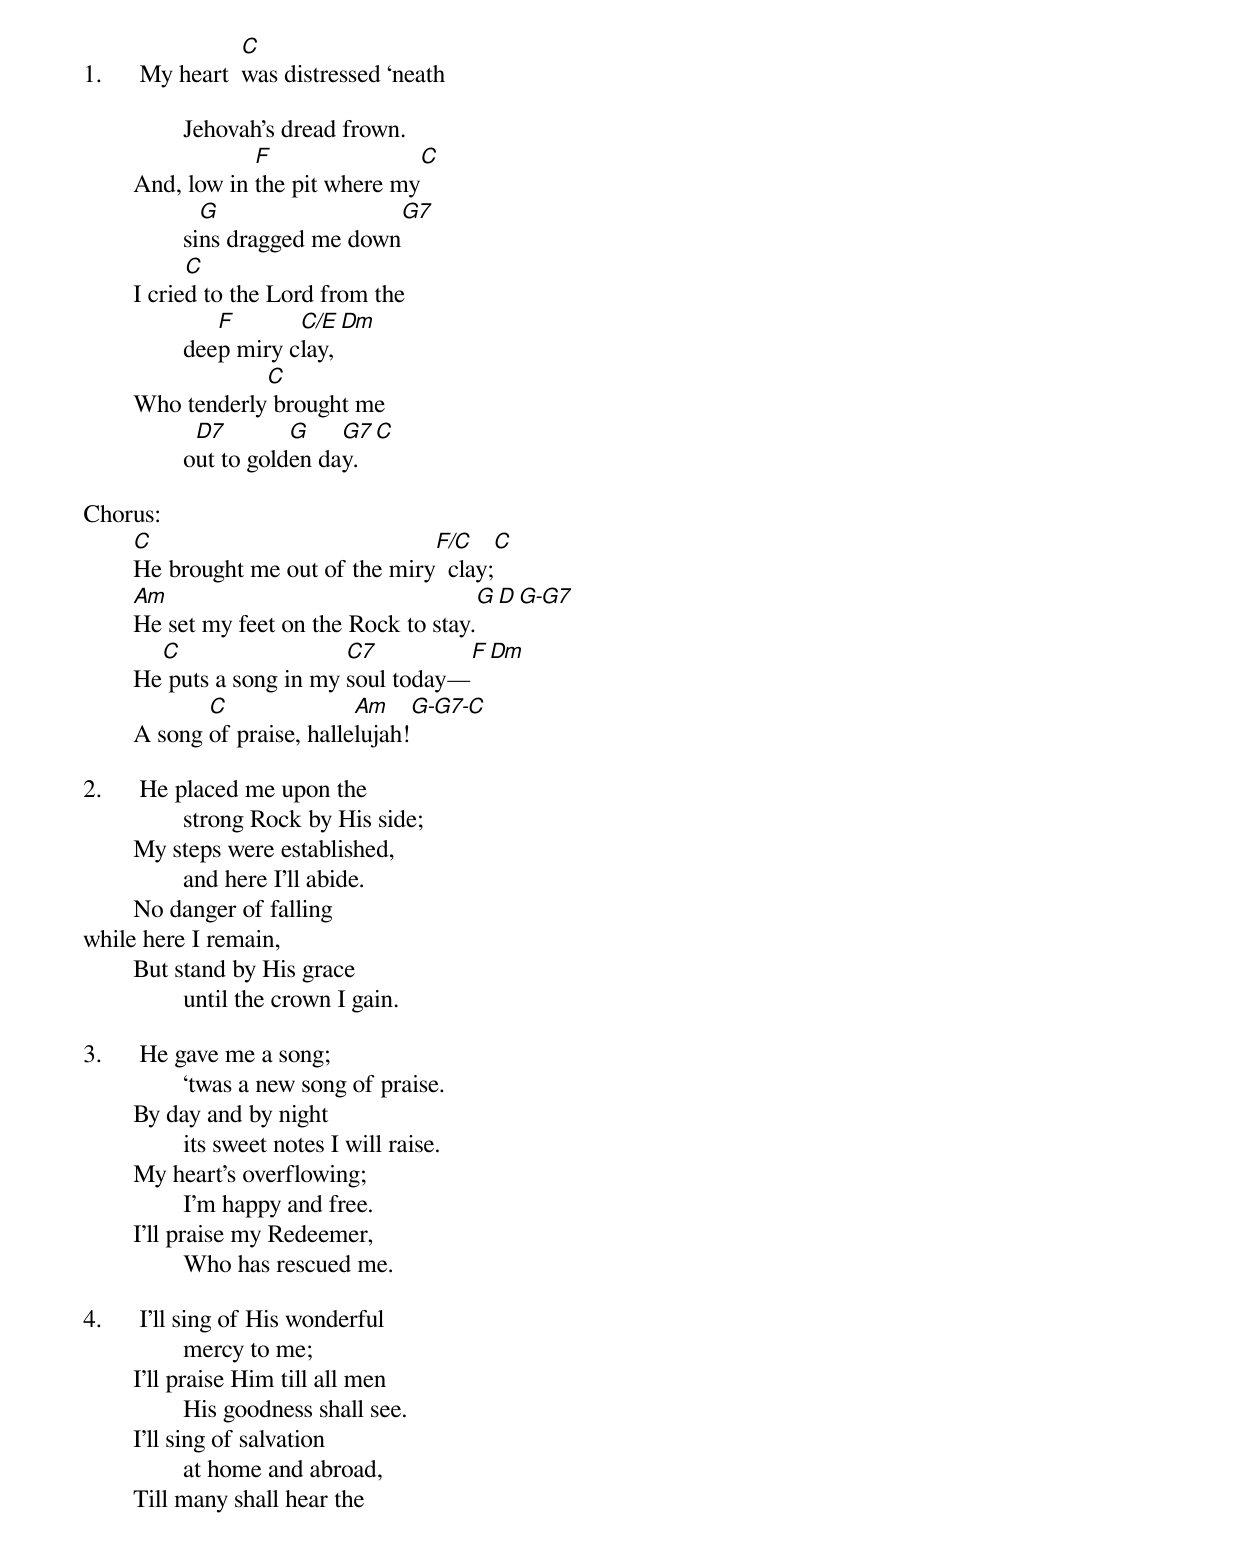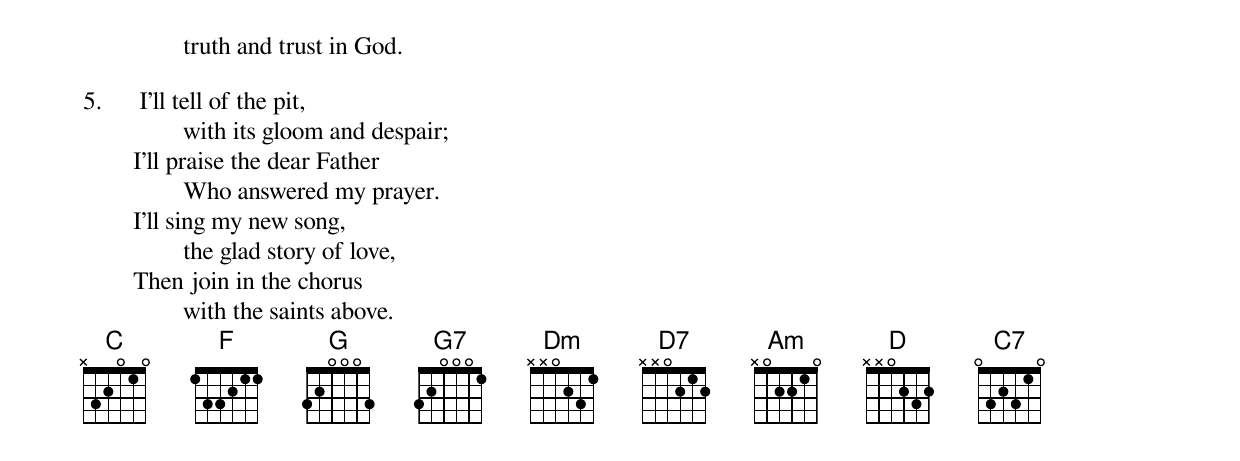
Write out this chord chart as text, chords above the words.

	          C
1.	My heart  was distressed ‘neath

		Jehovah’s dread frown.
	            F                    C
	And, low in the pit where my
		  G                               G7
		sins dragged me down
	      C
	I cried to the Lord from the
		   F       C/E      Dm
		deep miry clay,
	            C
	Who tenderly brought me
		 D7        G    G7    C
		out to golden day.

Chorus:
	C                            F/C                 C
	He brought me out of the miry  clay;
	Am                                        G      D  G-G7
	He set my feet on the Rock to stay.
	  C                  C7                 F             Dm
	He puts a song in my soul today—
	       C               Am               G-G7-C
	A song of praise, hallelujah!

2.	He placed me upon the
		strong Rock by His side;
	My steps were established,
		and here I’ll abide.
	No danger of falling
while here I remain,
	But stand by His grace
		until the crown I gain.

3.	He gave me a song;
		‘twas a new song of praise.
	By day and by night
		its sweet notes I will raise.
	My heart’s overflowing;
		I’m happy and free.
	I’ll praise my Redeemer,
		Who has rescued me.

4.	I’ll sing of His wonderful
		mercy to me;
	I’ll praise Him till all men
		His goodness shall see.
	I’ll sing of salvation
		at home and abroad,
	Till many shall hear the
		truth and trust in God.

5.	I’ll tell of the pit,
		with its gloom and despair;
	I’ll praise the dear Father
		Who answered my prayer.
	I’ll sing my new song,
		the glad story of love,
	Then join in the chorus
		with the saints above.
